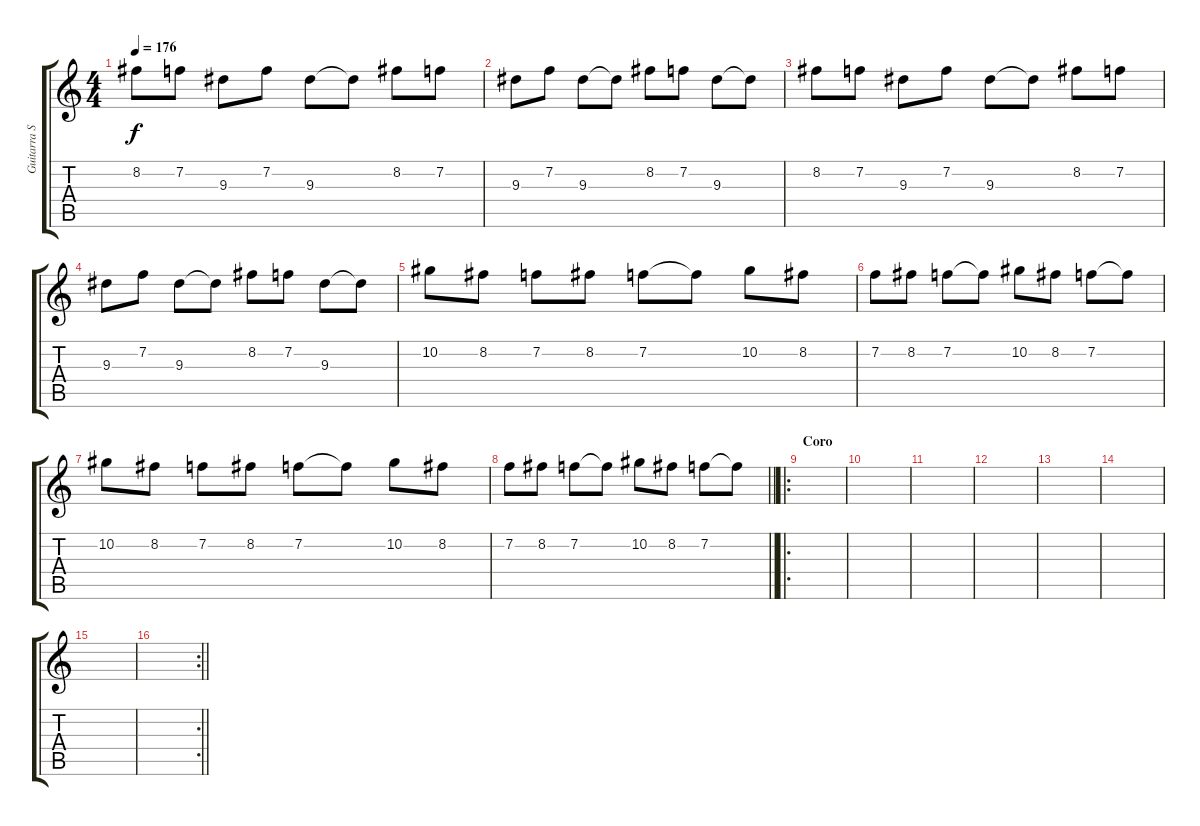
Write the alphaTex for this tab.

\track ("Guitarra Solo" "Guitarra S") {instrument distortionguitar}
\staff {score tabs}
\tuning (Eb4 Bb3 Gb3 Db3 Ab2 Eb2) {hide}
\ts (4 4)
\tempo 176
\clef g2
\ks c
8.2.8{dy f} 7.2.8 9.3.8 7.2.8 9.3.8 9.3{t}.8 8.2.8 7.2.8 |
9.3.8 7.2.8 9.3.8 9.3{t}.8 8.2.8 7.2.8 9.3.8 9.3{t}.8 |
8.2.8 7.2.8 9.3.8 7.2.8 9.3.8 9.3{t}.8 8.2.8 7.2.8 |
9.3.8 7.2.8 9.3.8 9.3{t}.8 8.2.8 7.2.8 9.3.8 9.3{t}.8 |
10.2.8 8.2.8 7.2.8 8.2.8 7.2.8 7.2{t}.8 10.2.8 8.2.8 |
7.2.8 8.2.8 7.2.8 7.2{t}.8 10.2.8 8.2.8 7.2.8 7.2{t}.8 |
10.2.8 8.2.8 7.2.8 8.2.8 7.2.8 7.2{t}.8 10.2.8 8.2.8 |
\barLineRight lightlight
7.2.8 8.2.8 7.2.8 7.2{t}.8 10.2.8 8.2.8 7.2.8 7.2{t}.8 |
\ro
\section ("" "Coro")
|
|
|
|
|
|
|
\rc 2
\barLineRight lightlight
